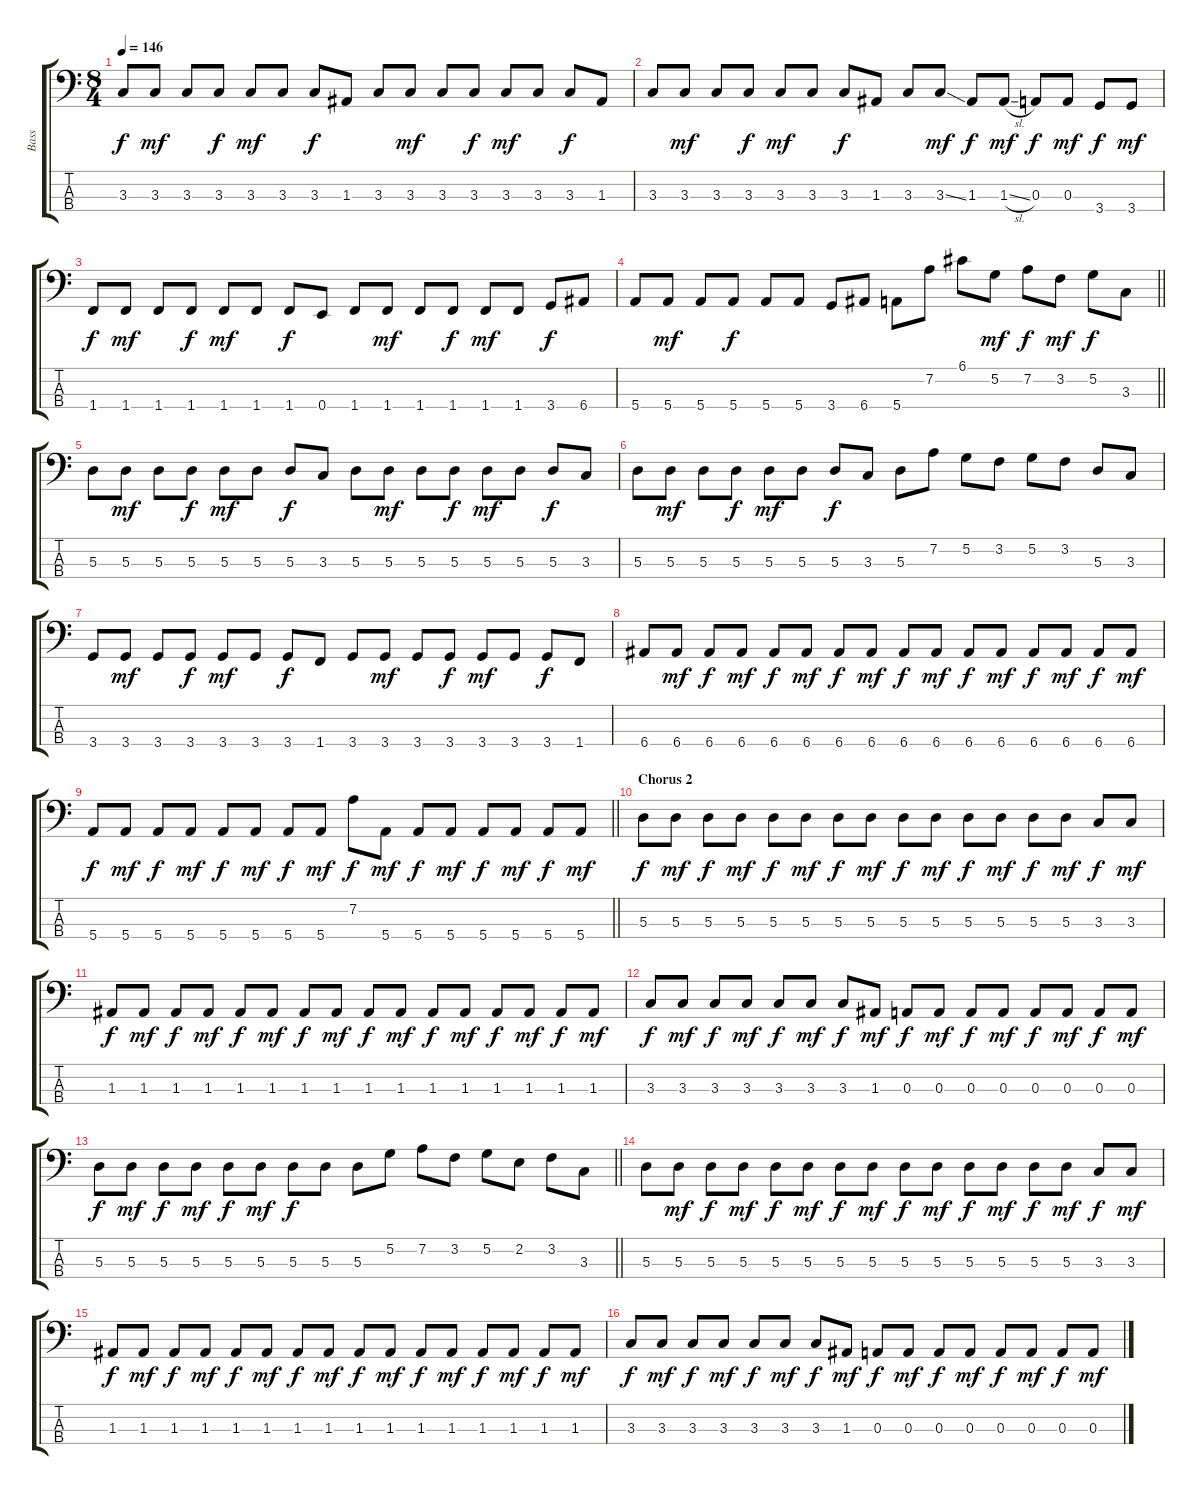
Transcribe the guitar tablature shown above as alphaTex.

\track ("Bass" "Bass") {instrument electricbassfinger}
\staff {score tabs}
\tuning (G2 D2 A1 E1) {hide}
\ts (8 4)
\tempo 146
\clef f4
\ks c
3.3.8{dy f} 3.3.8{dy mf} 3.3.8 3.3.8{dy f} 3.3.8{dy mf} 3.3.8 3.3.8{dy f} 1.3.8 3.3.8 3.3.8{dy mf} 3.3.8 3.3.8{dy f} 3.3.8{dy mf} 3.3.8 3.3.8{dy f} 1.3.8 |
3.3.8 3.3.8{dy mf} 3.3.8 3.3.8{dy f} 3.3.8{dy mf} 3.3.8 3.3.8{dy f} 1.3.8 3.3.8 3.3{ss}.8{dy mf} 1.3.8{dy f} 1.3{sl}.8{dy mf} 0.3.8{dy f} 0.3.8{dy mf} 3.4.8{dy f} 3.4.8{dy mf} |
1.4.8{dy f} 1.4.8{dy mf} 1.4.8 1.4.8{dy f} 1.4.8{dy mf} 1.4.8 1.4.8{dy f} 0.4.8 1.4.8 1.4.8{dy mf} 1.4.8 1.4.8{dy f} 1.4.8{dy mf} 1.4.8 3.4.8{dy f} 6.4.8 |
\barLineRight lightlight
5.4.8 5.4.8{dy mf} 5.4.8 5.4.8{dy f} 5.4.8 5.4.8 3.4.8 6.4.8 5.4.8 7.2.8 6.1.8 5.2.8{dy mf} 7.2.8{dy f} 3.2.8{dy mf} 5.2.8{dy f} 3.3.8 |
\section ("" "")
5.3.8 5.3.8{dy mf} 5.3.8 5.3.8{dy f} 5.3.8{dy mf} 5.3.8 5.3.8{dy f} 3.3.8 5.3.8 5.3.8{dy mf} 5.3.8 5.3.8{dy f} 5.3.8{dy mf} 5.3.8 5.3.8{dy f} 3.3.8 |
5.3.8 5.3.8{dy mf} 5.3.8 5.3.8{dy f} 5.3.8{dy mf} 5.3.8 5.3.8{dy f} 3.3.8 5.3.8 7.2.8 5.2.8 3.2.8 5.2.8 3.2.8 5.3.8 3.3.8 |
3.4.8 3.4.8{dy mf} 3.4.8 3.4.8{dy f} 3.4.8{dy mf} 3.4.8 3.4.8{dy f} 1.4.8 3.4.8 3.4.8{dy mf} 3.4.8 3.4.8{dy f} 3.4.8{dy mf} 3.4.8 3.4.8{dy f} 1.4.8 |
6.4.8 6.4.8{dy mf} 6.4.8{dy f} 6.4.8{dy mf} 6.4.8{dy f} 6.4.8{dy mf} 6.4.8{dy f} 6.4.8{dy mf} 6.4.8{dy f} 6.4.8{dy mf} 6.4.8{dy f} 6.4.8{dy mf} 6.4.8{dy f} 6.4.8{dy mf} 6.4.8{dy f} 6.4.8{dy mf} |
\barLineRight lightlight
5.4.8{dy f} 5.4.8{dy mf} 5.4.8{dy f} 5.4.8{dy mf} 5.4.8{dy f} 5.4.8{dy mf} 5.4.8{dy f} 5.4.8{dy mf} 7.2.8{dy f} 5.4.8{dy mf} 5.4.8{dy f} 5.4.8{dy mf} 5.4.8{dy f} 5.4.8{dy mf} 5.4.8{dy f} 5.4.8{dy mf} |
\section ("" "Chorus 2")
5.3.8{dy f} 5.3.8{dy mf} 5.3.8{dy f} 5.3.8{dy mf} 5.3.8{dy f} 5.3.8{dy mf} 5.3.8{dy f} 5.3.8{dy mf} 5.3.8{dy f} 5.3.8{dy mf} 5.3.8{dy f} 5.3.8{dy mf} 5.3.8{dy f} 5.3.8{dy mf} 3.3.8{dy f} 3.3.8{dy mf} |
1.3.8{dy f} 1.3.8{dy mf} 1.3.8{dy f} 1.3.8{dy mf} 1.3.8{dy f} 1.3.8{dy mf} 1.3.8{dy f} 1.3.8{dy mf} 1.3.8{dy f} 1.3.8{dy mf} 1.3.8{dy f} 1.3.8{dy mf} 1.3.8{dy f} 1.3.8{dy mf} 1.3.8{dy f} 1.3.8{dy mf} |
3.3.8{dy f} 3.3.8{dy mf} 3.3.8{dy f} 3.3.8{dy mf} 3.3.8{dy f} 3.3.8{dy mf} 3.3.8{dy f} 1.3.8{dy mf} 0.3.8{dy f} 0.3.8{dy mf} 0.3.8{dy f} 0.3.8{dy mf} 0.3.8{dy f} 0.3.8{dy mf} 0.3.8{dy f} 0.3.8{dy mf} |
\barLineRight lightlight
5.3.8{dy f} 5.3.8{dy mf} 5.3.8{dy f} 5.3.8{dy mf} 5.3.8{dy f} 5.3.8{dy mf} 5.3.8{dy f} 5.3.8 5.3.8 5.2.8 7.2.8 3.2.8 5.2.8 2.2.8 3.2.8 3.3.8 |
\section ("" "")
5.3.8 5.3.8{dy mf} 5.3.8{dy f} 5.3.8{dy mf} 5.3.8{dy f} 5.3.8{dy mf} 5.3.8{dy f} 5.3.8{dy mf} 5.3.8{dy f} 5.3.8{dy mf} 5.3.8{dy f} 5.3.8{dy mf} 5.3.8{dy f} 5.3.8{dy mf} 3.3.8{dy f} 3.3.8{dy mf} |
1.3.8{dy f} 1.3.8{dy mf} 1.3.8{dy f} 1.3.8{dy mf} 1.3.8{dy f} 1.3.8{dy mf} 1.3.8{dy f} 1.3.8{dy mf} 1.3.8{dy f} 1.3.8{dy mf} 1.3.8{dy f} 1.3.8{dy mf} 1.3.8{dy f} 1.3.8{dy mf} 1.3.8{dy f} 1.3.8{dy mf} |
3.3.8{dy f} 3.3.8{dy mf} 3.3.8{dy f} 3.3.8{dy mf} 3.3.8{dy f} 3.3.8{dy mf} 3.3.8{dy f} 1.3.8{dy mf} 0.3.8{dy f} 0.3.8{dy mf} 0.3.8{dy f} 0.3.8{dy mf} 0.3.8{dy f} 0.3.8{dy mf} 0.3.8{dy f} 0.3.8{dy mf}
